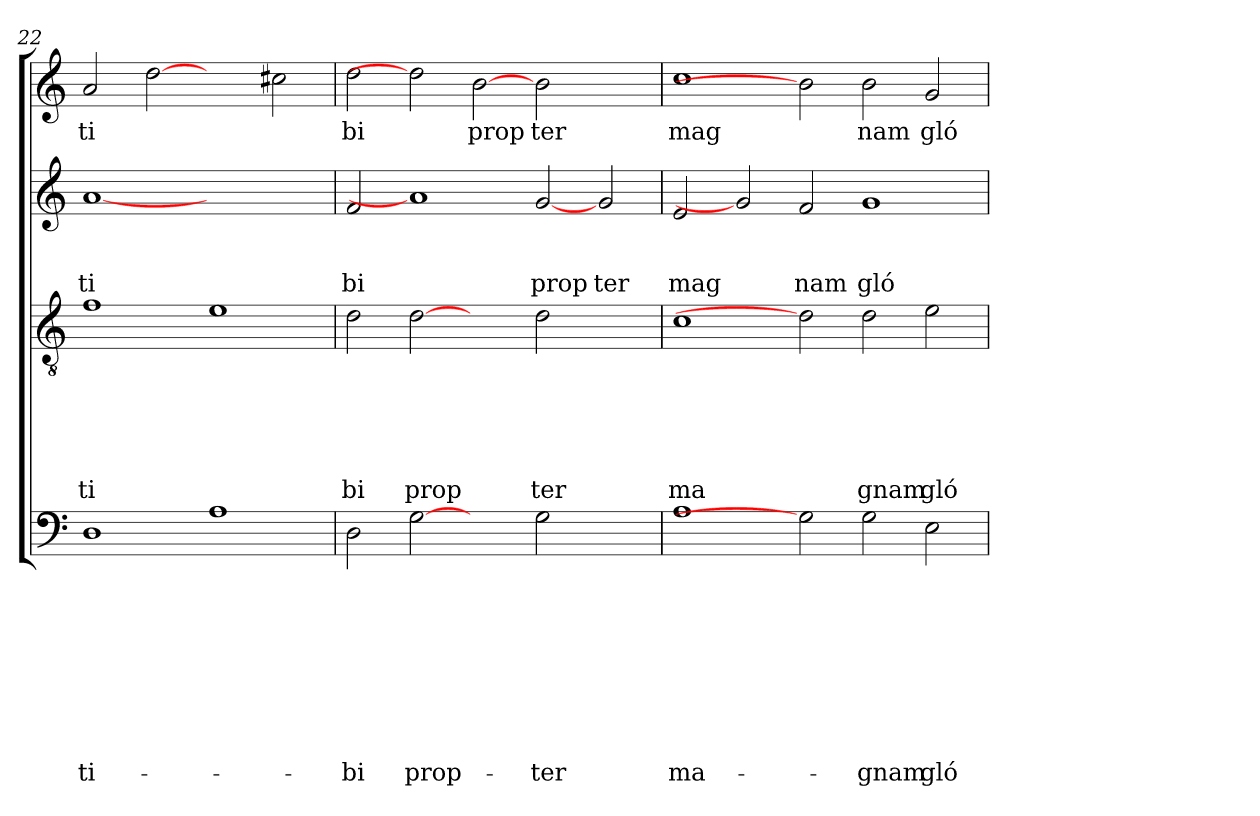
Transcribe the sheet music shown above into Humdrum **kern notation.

**kern	**text	**text	**text	**text	**text	**text	**text	**text	**text	**kern	**text	**text	**text	**text	**text	**text	**kern	**text	**text	**text	**kern	**text
*part4	*part4	*part4	*part4	*part4	*part4	*part4	*part4	*part4	*part4	*part3	*part3	*part3	*part3	*part3	*part3	*part3	*part2	*part2	*part2	*part2	*part1	*part1
*staff4	*staff4	*staff4	*staff4	*staff4	*staff4	*staff4	*staff4	*staff4	*staff4	*staff3	*staff3	*staff3	*staff3	*staff3	*staff3	*staff3	*staff2	*staff2	*staff2	*staff2	*staff1	*staff1
!!LO:LB:g=z
*clefF4	*	*	*	*	*	*	*	*	*	*clefGv2	*	*	*	*	*	*	*clefG2	*	*	*	*clefG2	*
*k[]	*	*	*	*	*	*	*	*	*	*k[]	*	*	*	*	*	*	*k[]	*	*	*	*k[]	*
*C:	*	*	*	*	*	*	*	*	*	*C:	*	*	*	*	*	*	*C:	*	*	*	*C:	*
=22	=22	=22	=22	=22	=22	=22	=22	=22	=22	=22	=22	=22	=22	=22	=22	=22	=22	=22	=22	=22	=22	=22
!	!	!	!	!	!	!	!	!	!LO:LY:b	!	!	!	!	!	!	!LO:LY:b	!	!	!	!LO:LY:b	!	!LO:LY:b
1D	.	.	.	.	.	.	.	.	ti-	1f	.	.	.	.	.	ti	[1a	.	.	ti	2a/	ti
.	.	.	.	.	.	.	.	.	.	.	.	.	.	.	.	.	.	.	.	.	[2dd	.
1A	.	.	.	.	.	.	.	.	.	1e	.	.	.	.	.	.	1ryy	.	.	.	2ryy	.
.	.	.	.	.	.	.	.	.	.	.	.	.	.	.	.	.	.	.	.	.	2cc#\	.
=23	=23	=23	=23	=23	=23	=23	=23	=23	=23	=23	=23	=23	=23	=23	=23	=23	=23	=23	=23	=23	=23	=23
!	!	!	!	!	!	!	!	!	!LO:LY:b	!	!	!	!	!	!	!LO:LY:b	!	!	!	!LO:LY:b	!	!LO:LY:b
2D\	.	.	.	.	.	.	.	.	-bi	2d\	.	.	.	.	.	bi	2f/	.	.	bi	2dd\	bi
!	!	!	!	!	!	!	!	!	!LO:LY:b	!	!	!	!	!	!	!LO:LY:b	!	!	!	!	!	!
[2G	.	.	.	.	.	.	.	.	prop-	[2d	.	.	.	.	.	prop	1a]	.	.	.	2dd]	.
!	!	!	!	!	!	!	!	!	!	!	!	!	!	!	!	!	!	!	!	!	!	!LO:LY:b
2ryy	.	.	.	.	.	.	.	.	.	2ryy	.	.	.	.	.	.	.	.	.	.	[2b	prop
!	!	!	!	!	!	!	!	!	!LO:LY:b	!	!	!	!	!	!	!LO:LY:b	!	!	!	!LO:LY:b	!	!LO:LY:b
2G\	.	.	.	.	.	.	.	.	-ter	2d\	.	.	.	.	.	ter	[2g	.	.	prop	2b\	ter
!	!	!	!	!	!	!	!	!	!	!	!	!	!	!	!	!	!	!	!	!LO:LY:b	!	!
2ryy	.	.	.	.	.	.	.	.	.	2ryy	.	.	.	.	.	.	2g/	.	.	ter	2ryy	.
=24	=24	=24	=24	=24	=24	=24	=24	=24	=24	=24	=24	=24	=24	=24	=24	=24	=24	=24	=24	=24	=24	=24
!	!	!	!	!	!	!	!	!	!LO:LY:b	!	!	!	!	!	!	!LO:LY:b	!	!	!	!LO:LY:b	!	!LO:LY:b
1A	.	.	.	.	.	.	.	.	ma-	1c	.	.	.	.	.	ma	2e/	.	.	mag	1cc	mag
.	.	.	.	.	.	.	.	.	.	.	.	.	.	.	.	.	2g]	.	.	.	.	.
!	!	!	!	!	!	!	!	!	!	!	!	!	!	!	!	!	!	!	!	!LO:LY:b	!	!
2G]	.	.	.	.	.	.	.	.	.	2d]	.	.	.	.	.	.	2f/	.	.	nam	2b]	.
!	!	!	!	!	!	!	!	!	!LO:LY:b	!	!	!	!	!	!	!LO:LY:b	!	!	!	!LO:LY:b	!	!LO:LY:b
2G\	.	.	.	.	.	.	.	.	-gnam	2d\	.	.	.	.	.	gnam	1g	.	.	gló	2b\	nam
!	!	!	!	!	!	!	!	!	!LO:LY:b	!	!	!	!	!	!	!LO:LY:b	!	!	!	!	!	!LO:LY:b
2E\	.	.	.	.	.	.	.	.	gló-	2e\	.	.	.	.	.	gló	.	.	.	.	2g/	gló
=	=	=	=	=	=	=	=	=	=	=	=	=	=	=	=	=	=	=	=	=	=	=
*-	*-	*-	*-	*-	*-	*-	*-	*-	*-	*-	*-	*-	*-	*-	*-	*-	*-	*-	*-	*-	*-	*-
